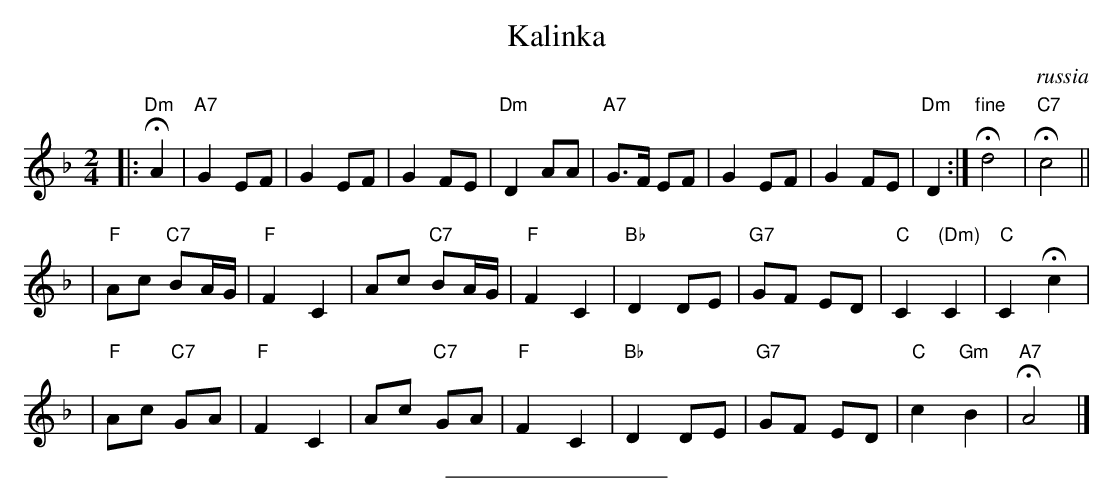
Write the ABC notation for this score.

X:1
T: Kalinka
O:russia
M: 2/4
L: 1/8
K: Dm
|: "Dm"HA2 \
| "A7"G2 EF | G2 EF | G2 FE | "Dm"D2 AA \
| "A7"G>F EF | G2 EF | G2 FE | "Dm"D2 :| "fine"Hd4 | "C7"Hc4 ||
| "F"Ac "C7"BA/G/ | "F"F2 C2 | Ac "C7"BA/G/ | "F"F2 C2 \
| "Bb"D2 DE | "G7"GF ED | "C"C2 "(Dm)"C2 | "C"C2 Hc2 |
| "F"Ac "C7"GA | "F"F2 C2 | Ac "C7"GA | "F"F2 C2 \
| "Bb"D2 DE | "G7"GF ED | "C"c2 "Gm"B2 | "A7"HA4 |]
